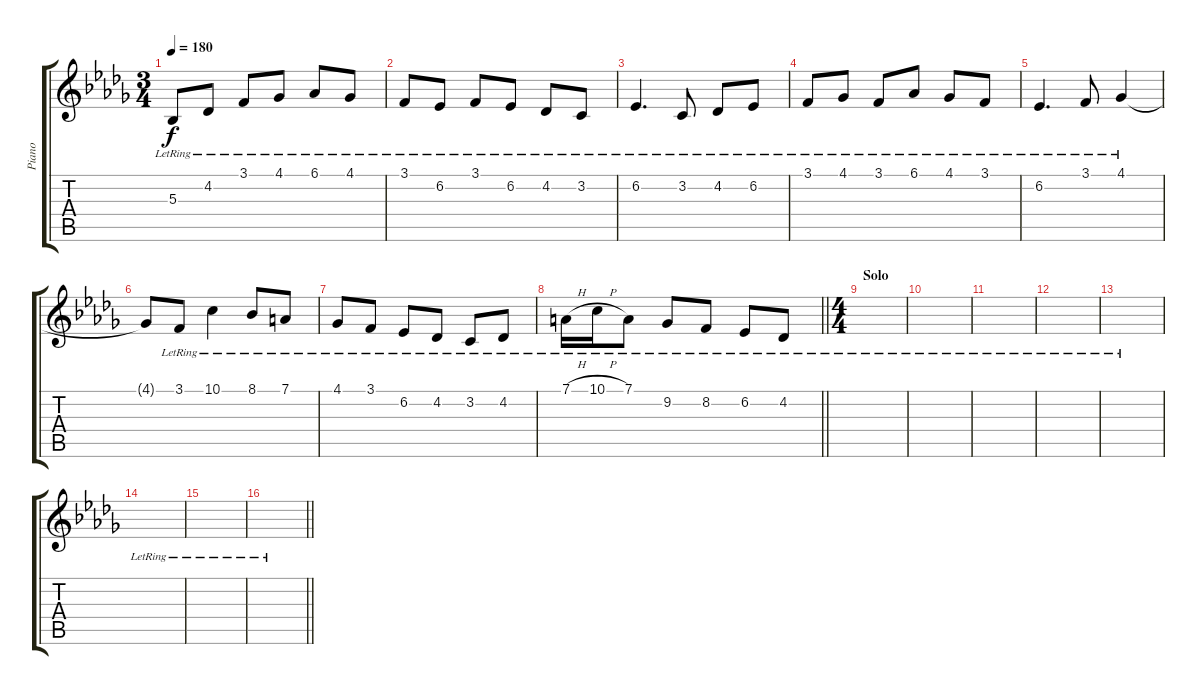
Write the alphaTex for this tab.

\track ("Piano" "Piano") {instrument acousticgrandpiano}
\staff {score tabs}
\tuning (D4 A3 F3 C3 G2 D2) {hide}
\ts (3 4)
\tempo 180
\clef g2
\ks bbminor
5.3{lr}.8{dy f} 4.2{lr}.8 3.1{lr}.8 4.1{lr}.8 6.1{lr}.8 4.1{lr}.8 |
3.1{lr}.8 6.2{lr}.8 3.1{lr}.8 6.2{lr}.8 4.2{lr}.8 3.2{lr}.8 |
6.2{lr}.4{d} 3.2{lr}.8 4.2{lr}.8 6.2{lr}.8 |
3.1{lr}.8 4.1{lr}.8 3.1{lr}.8 6.1{lr}.8 4.1{lr}.8 3.1{lr}.8 |
6.2{lr}.4{d} 3.1{lr}.8 4.1{lr}.4 |
4.1{t}.8 3.1{lr}.8 10.1{lr}.4 8.1{lr}.8 7.1{lr}.8 |
4.1{lr}.8 3.1{lr}.8 6.2{lr}.8 4.2{lr}.8 3.2{lr}.8 4.2{lr}.8 |
\barLineRight lightlight
7.1{h lr}.16 10.1{h lr}.16 7.1{lr}.8 9.2{lr}.8 8.2{lr}.8 6.2{lr}.8 4.2{lr}.8 |
\ts (4 4)
\section ("" "Solo")
|
|
|
|
|
|
|
\barLineRight lightlight
